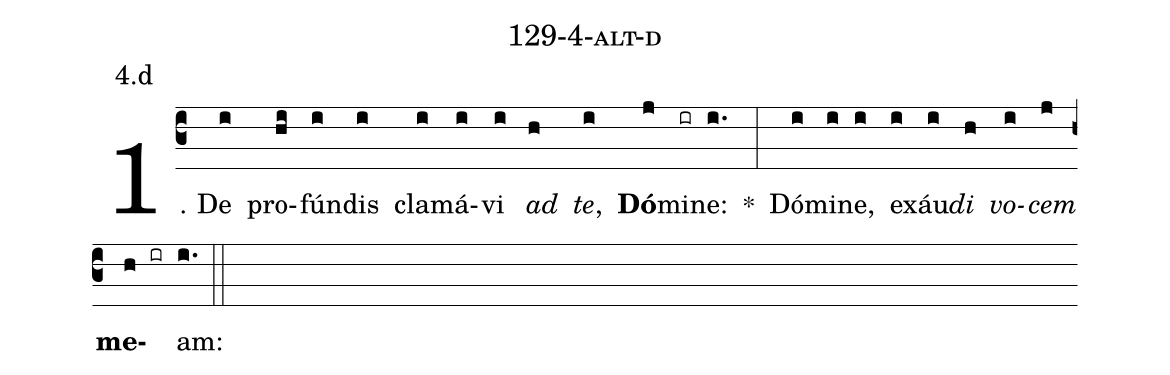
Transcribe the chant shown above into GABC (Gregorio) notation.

name: 129-4-alt-d;
annotation: 4.d;
%%
(c3)1. De(i) pro(hi)fún(i)dis(i) cla(i)má(i)vi(i) <i>ad</i>(h) <i>te</i>,(i) <b>Dó</b>(j)mi(ir)ne:(i.) *(:) Dó(i)mi(i)ne,(i) ex(i)áu(i)<i>di</i>(h) <i>vo</i>(i)<i>cem</i>(j) <b>me</b>(h ir)am:(i.) (::)
